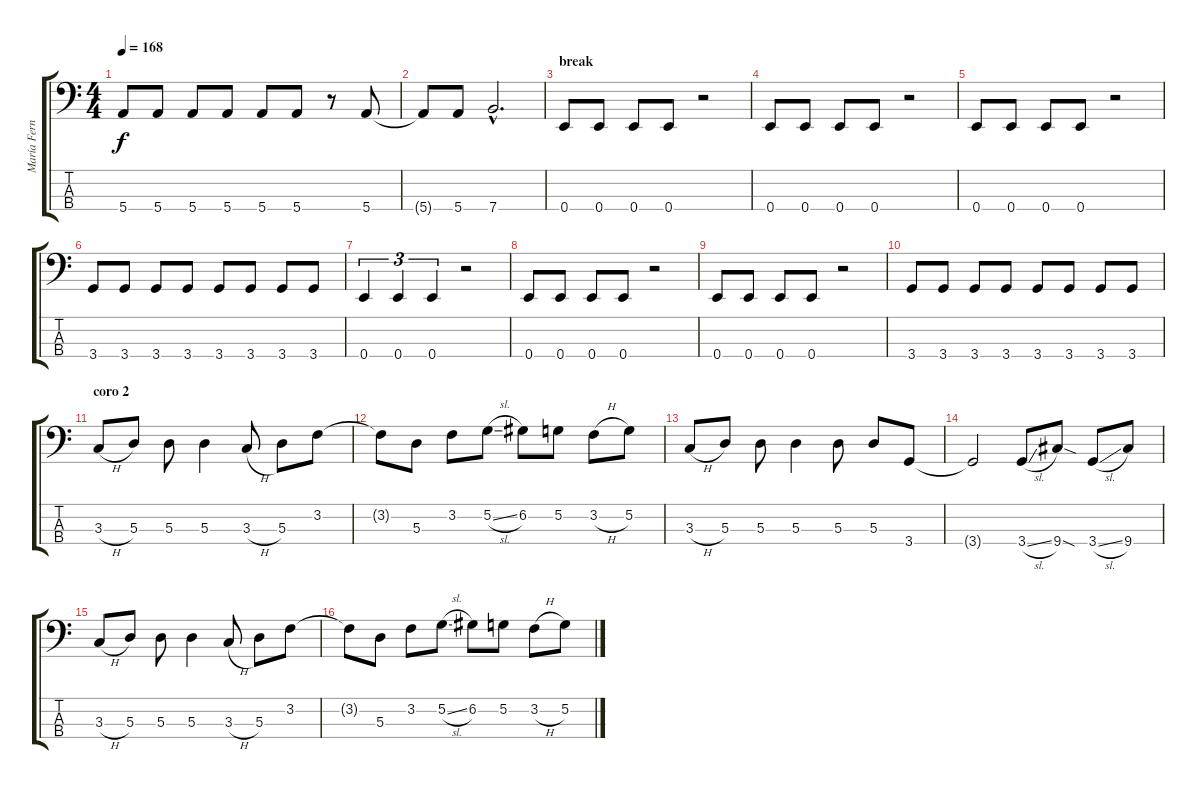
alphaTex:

\track ("María Fernanda (bajo)" "María Fern") {instrument electricbasspick}
\staff {score tabs}
\tuning (G2 D2 A1 E1) {hide}
\ts (4 4)
\tempo 168
\clef f4
\ks c
5.4.8{dy f} 5.4.8 5.4.8 5.4.8 5.4.8 5.4.8 r.8 5.4.8 |
5.4{t}.8 5.4.8 7.4{hac}.2{d} |
\section ("" "break")
0.4.8 0.4.8 0.4.8 0.4.8 r.2 |
0.4.8 0.4.8 0.4.8 0.4.8 r.2 |
0.4.8 0.4.8 0.4.8 0.4.8 r.2 |
3.4.8 3.4.8 3.4.8 3.4.8 3.4.8 3.4.8 3.4.8 3.4.8 |
0.4.4{tu (3 2)} 0.4.4{tu (3 2)} 0.4.4{tu (3 2)} r.2 |
0.4.8 0.4.8 0.4.8 0.4.8 r.2 |
0.4.8 0.4.8 0.4.8 0.4.8 r.2 |
3.4.8 3.4.8 3.4.8 3.4.8 3.4.8 3.4.8 3.4.8 3.4.8 |
\section ("" "coro 2")
3.3{h}.8 5.3.8 5.3.8 5.3.4 3.3{h}.8 5.3.8 3.2.8 |
3.2{t}.8 5.3.8 3.2.8 5.2{sl}.8 6.2.8 5.2.8 3.2{h}.8 5.2.8 |
3.3{h}.8 5.3.8 5.3.8 5.3.4 5.3.8 5.3.8 3.4.8 |
3.4{t}.2 3.4{sl}.8 9.4{sod}.8 3.4{sl}.8 9.4.8 |
3.3{h}.8 5.3.8 5.3.8 5.3.4 3.3{h}.8 5.3.8 3.2.8 |
3.2{t}.8 5.3.8 3.2.8 5.2{sl}.8 6.2.8 5.2.8 3.2{h}.8 5.2.8
